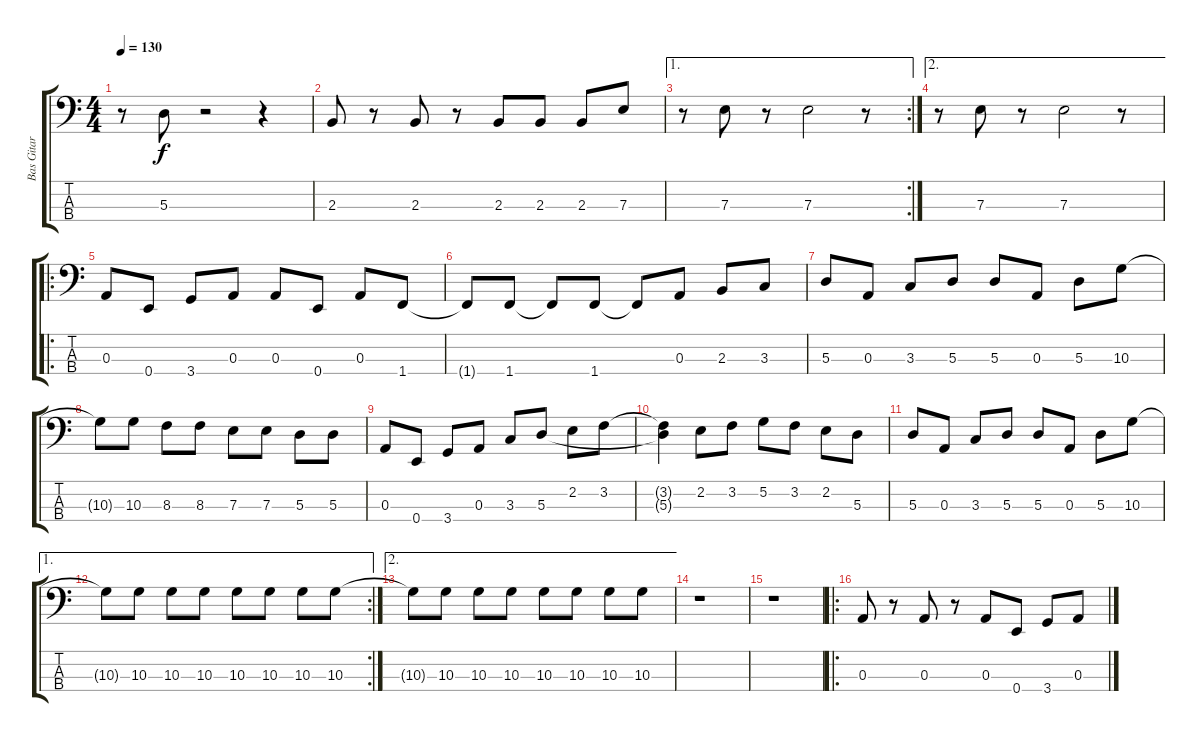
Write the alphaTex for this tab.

\track ("Bas Gitar" "Bas Gitar") {instrument electricbassfinger}
\staff {score tabs}
\tuning (G2 D2 A1 E1) {hide}
\ts (4 4)
\tempo 130
\clef f4
\ks c
r.8{dy f} 5.3.8 r.2 r.4 |
2.3.8 r.8 2.3.8 r.8 2.3.8 2.3.8 2.3.8 7.3.8 |
\ae 1
\rc 2
r.8 7.3.8 r.8 7.3.2 r.8 |
\ae 2
r.8 7.3.8 r.8 7.3.2 r.8 |
\ro
0.3.8 0.4.8 3.4.8 0.3.8 0.3.8 0.4.8 0.3.8 1.4.8 |
1.4{t}.8 1.4.8 1.4{t}.8 1.4.8 1.4{t}.8 0.3.8 2.3.8 3.3.8 |
5.3.8 0.3.8 3.3.8 5.3.8 5.3.8 0.3.8 5.3.8 10.3.8 |
10.3{t}.8 10.3.8 8.3.8 8.3.8 7.3.8 7.3.8 5.3.8 5.3.8 |
0.3.8 0.4.8 3.4.8 0.3.8 3.3.8 5.3.8 2.2.8 3.2.8 |
(3.2{t} 5.3{t}).4 2.2.8 3.2.8 5.2.8 3.2.8 2.2.8 5.3.8 |
5.3.8 0.3.8 3.3.8 5.3.8 5.3.8 0.3.8 5.3.8 10.3.8 |
\ae 1
\rc 2
10.3{t}.8 10.3.8 10.3.8 10.3.8 10.3.8 10.3.8 10.3.8 10.3.8 |
\ae 2
10.3{t}.8 10.3.8 10.3.8 10.3.8 10.3.8 10.3.8 10.3.8 10.3.8 |
r.1 |
r.1 |
\ro
0.3.8 r.8 0.3.8 r.8 0.3.8 0.4.8 3.4.8 0.3.8
